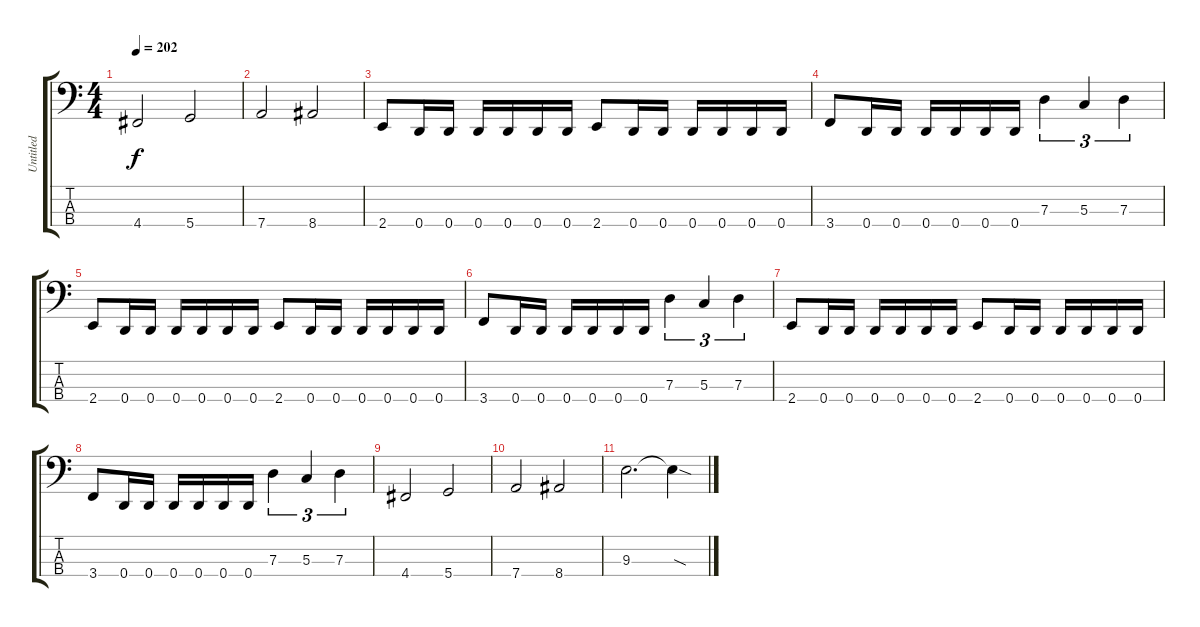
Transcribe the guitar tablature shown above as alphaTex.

\track ("Untitled" "Untitled") {instrument electricbassfinger}
\staff {score tabs}
\tuning (F2 C2 G1 D1) {hide}
\ts (4 4)
\tempo 202
\clef f4
\ks c
4.4.2{dy f} 5.4.2 |
7.4.2 8.4.2 |
2.4.8 0.4.16 0.4.16 0.4.16 0.4.16 0.4.16 0.4.16 2.4.8 0.4.16 0.4.16 0.4.16 0.4.16 0.4.16 0.4.16 |
3.4.8 0.4.16 0.4.16 0.4.16 0.4.16 0.4.16 0.4.16 7.3.4{tu (3 2)} 5.3.4{tu (3 2)} 7.3.4{tu (3 2)} |
2.4.8 0.4.16 0.4.16 0.4.16 0.4.16 0.4.16 0.4.16 2.4.8 0.4.16 0.4.16 0.4.16 0.4.16 0.4.16 0.4.16 |
3.4.8 0.4.16 0.4.16 0.4.16 0.4.16 0.4.16 0.4.16 7.3.4{tu (3 2)} 5.3.4{tu (3 2)} 7.3.4{tu (3 2)} |
2.4.8 0.4.16 0.4.16 0.4.16 0.4.16 0.4.16 0.4.16 2.4.8 0.4.16 0.4.16 0.4.16 0.4.16 0.4.16 0.4.16 |
3.4.8 0.4.16 0.4.16 0.4.16 0.4.16 0.4.16 0.4.16 7.3.4{tu (3 2)} 5.3.4{tu (3 2)} 7.3.4{tu (3 2)} |
4.4.2 5.4.2 |
7.4.2 8.4.2 |
9.3.2{d} 9.3{sod t}.4
